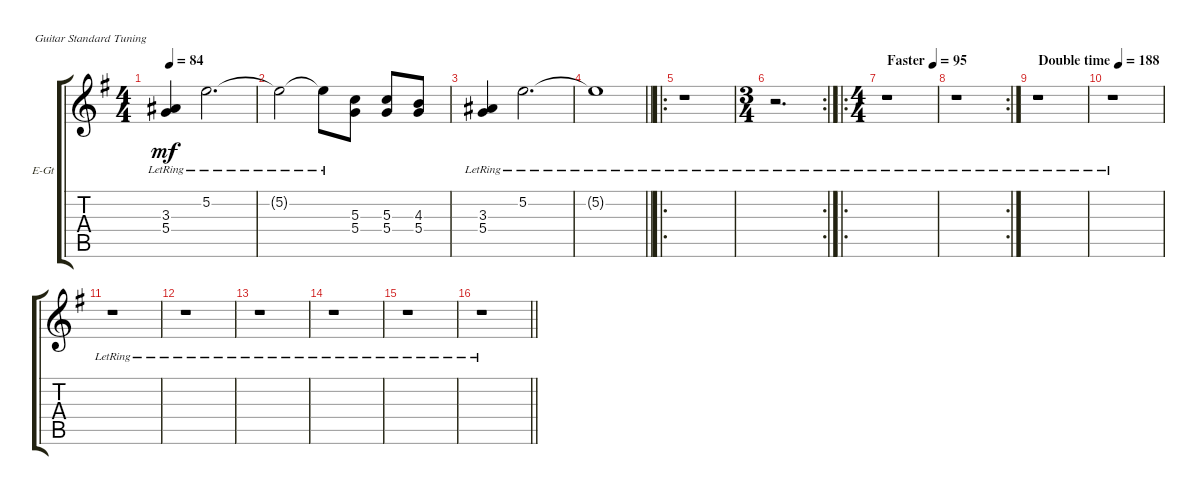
\defaultSystemsLayout 4
\bracketExtendMode groupsimilarinstruments
\firstSystemTrackNameOrientation horizontal
\otherSystemsTrackNameOrientation horizontal
\track ("Guitar 2" "E-Gt") {instrument electricguitarclean}
\staff {score tabs}
\tuning (E4 B3 G3 D3 A2 E2)
\ts (4 4)
\tempo 84
\clef g2
\ks g
(3.3{lr} 5.4{lr}).4{dy mf} 5.2{lr}.2{d} |
5.2{lr t}.2 5.2{lr t}.8 (5.3 5.4).8 (5.3 5.4).8 (4.3 5.4).8 |
(3.3{lr} 5.4{lr}).4 5.2{lr}.2{d} |
\barLineRight lightlight
5.2{lr t}.1 |
\ro
r.1 |
\rc 2
\ts (3 4)
r.2{d} |
\ro
\ts (4 4)
\tempo (95 "Faster")
r.1 |
\rc 2
r.1 |
\tempo (188 "Double time")
r.1 |
r.1 |
r.1 |
r.1 |
r.1 |
r.1 |
r.1 |
\barLineRight lightlight
r.1
